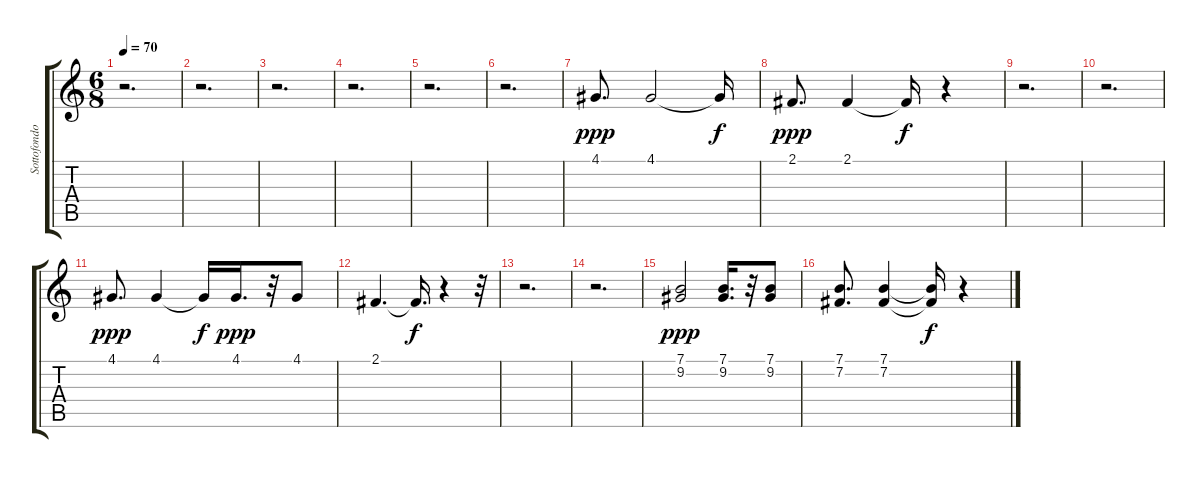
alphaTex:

\track ("Sottofondo" "Sottofondo") {instrument choiraahs}
\staff {score tabs}
\tuning (E4 B3 G3 D3 A2 E2) {hide}
\ts (6 8)
\tempo 70
\clef g2
\ks c
r.2{d dy ppp} |
r.2{d} |
r.2{d} |
r.2{d} |
r.2{d} |
r.2{d} |
4.1.8{d} 4.1.2 4.1{t}.16{dy f} |
2.1.8{d dy ppp} 2.1.4 2.1{t}.16{dy f} r.4 |
r.2{d} |
r.2{d} |
4.1.8{d dy ppp} 4.1.4 4.1{t}.16{dy f} 4.1.16{d dy ppp} r.32 4.1.8 |
2.1.4{d} 2.1{t}.16{d dy f} r.4 r.32 |
r.2{d} |
r.2{d} |
(7.1 9.2).2{dy ppp} (7.1 9.2).16{d} r.32 (7.1 9.2).8 |
(7.1 7.2).8{d} (7.1 7.2).4 (7.1{t} 7.2{t}).16{dy f} r.4
